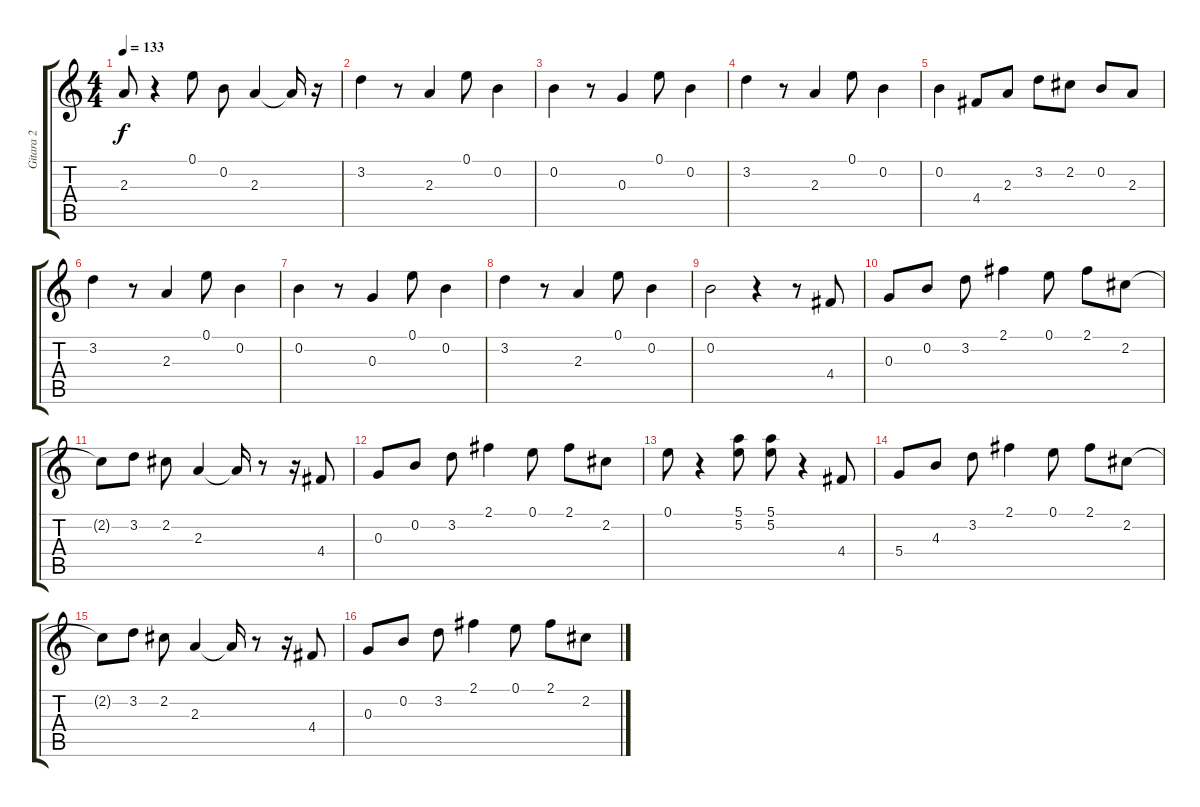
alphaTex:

\track ("Gitara 2" "Gitara 2") {instrument acousticguitarsteel}
\staff {score tabs}
\tuning (E4 B3 G3 D3 A2 E2) {hide}
\ts (4 4)
\tempo 133
\clef g2
\ks c
2.3{t}.8{dy f} r.4 0.1.8 0.2.8 2.3.4 2.3{t}.16 r.16 |
3.2.4 r.8 2.3.4 0.1.8 0.2.4 |
0.2.4 r.8 0.3.4 0.1.8 0.2.4 |
3.2.4 r.8 2.3.4 0.1.8 0.2.4 |
0.2.4 4.4.8 2.3.8 3.2.8 2.2.8 0.2.8 2.3.8 |
3.2.4 r.8 2.3.4 0.1.8 0.2.4 |
0.2.4 r.8 0.3.4 0.1.8 0.2.4 |
3.2.4 r.8 2.3.4 0.1.8 0.2.4 |
0.2.2 r.4 r.8 4.4.8 |
0.3.8 0.2.8 3.2.8 2.1.4 0.1.8 2.1.8 2.2.8 |
2.2{t}.8 3.2.8 2.2.8 2.3.4 2.3{t}.16 r.8 r.16 4.4.8 |
0.3.8 0.2.8 3.2.8 2.1.4 0.1.8 2.1.8 2.2.8 |
0.1.8 r.4 (5.1 5.2).8 (5.1 5.2).8 r.4 4.4.8 |
5.4.8 4.3.8 3.2.8 2.1.4 0.1.8 2.1.8 2.2.8 |
2.2{t}.8 3.2.8 2.2.8 2.3.4 2.3{t}.16 r.8 r.16 4.4.8 |
0.3.8 0.2.8 3.2.8 2.1.4 0.1.8 2.1.8 2.2.8
